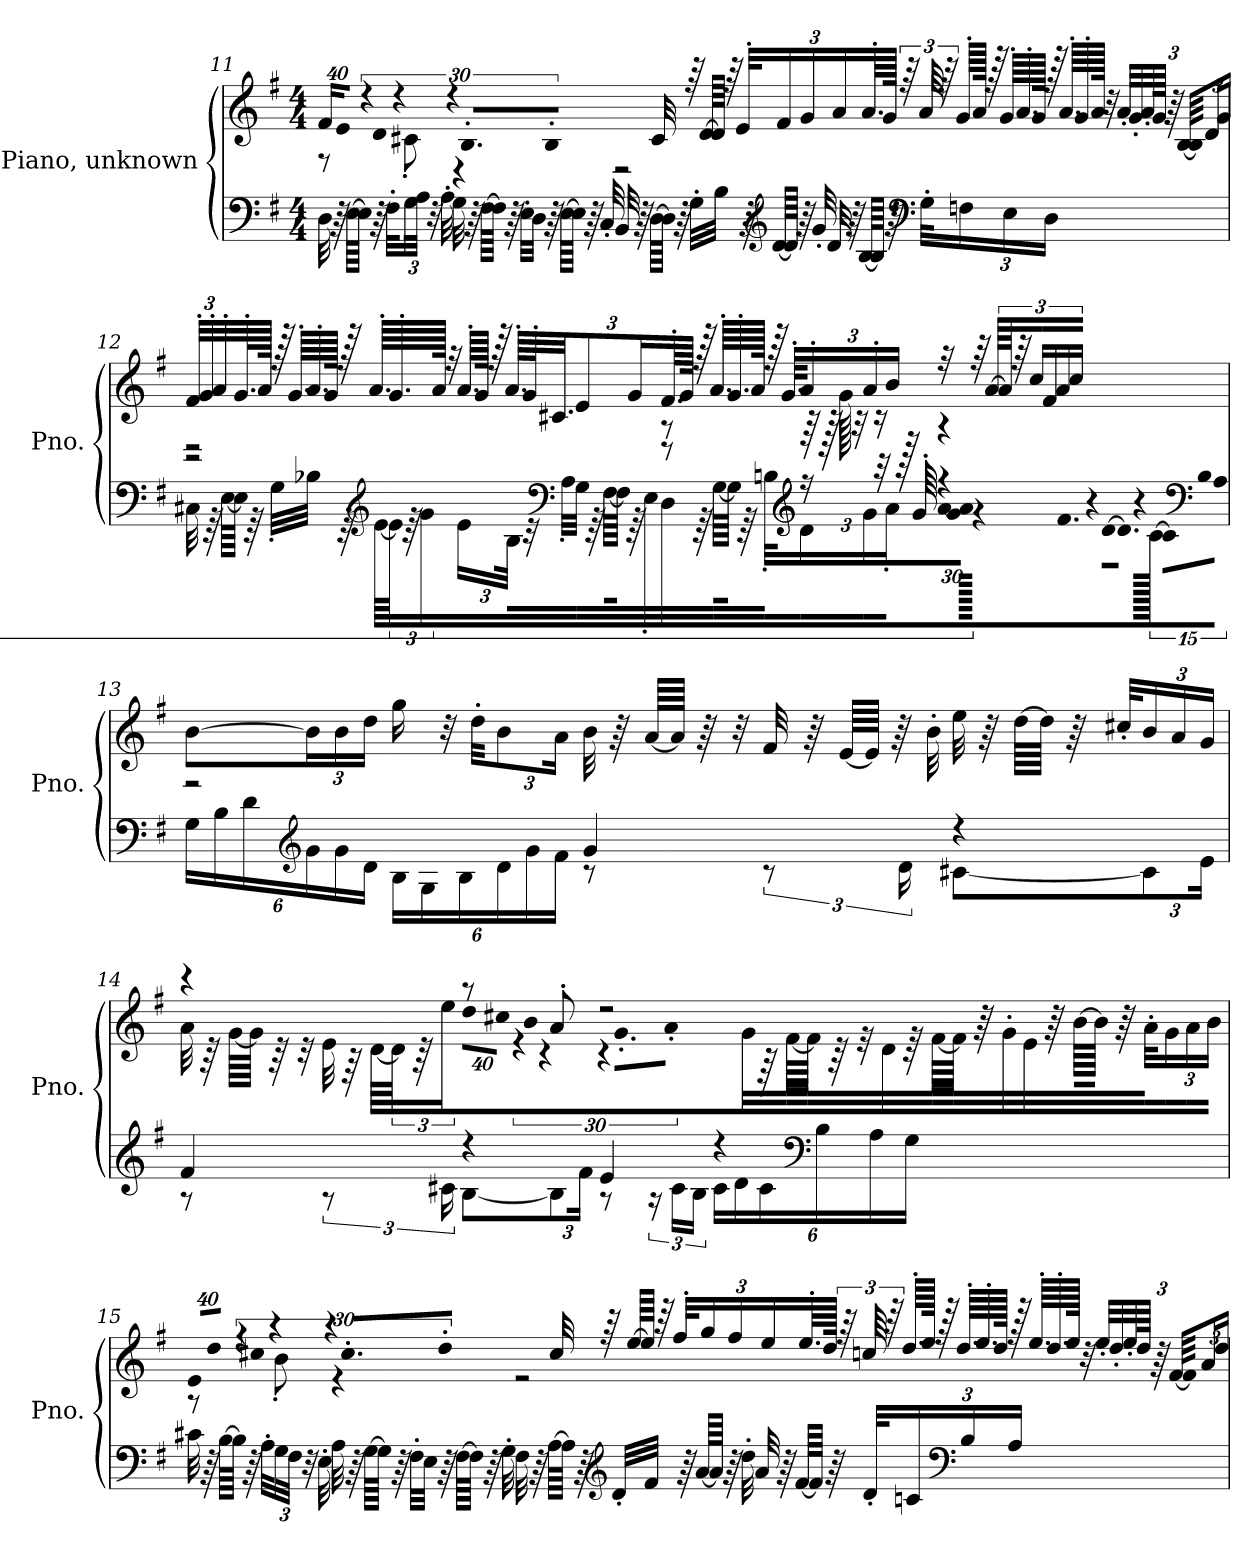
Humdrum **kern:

**kern	**kern
*part1	*part1
*staff2	*staff1
*I"Piano, unknown	*
*I'Pno.	*
!!LO:LB:g=z
*clefF4	*clefG2
*k[f#]	*k[f#]
*M4/4	*M4/4
=11	=11
!	!LO:N:vis=32
*	*^
32D\	640%23f#/LLL	8r
64r	.	.
!	!LO:N:vis=32	!
.	640%23e/JJJ	.
[64E\LLLL	.	.
64E\JJJJ]	.	.
!	!LO:N:vis=64	!
.	960%17r	.
64r	.	.
!	!LO:N:vis=64	!
.	960%17d/	.
32F#'\KLL	.	.
!	!LO:N:vis=32	!
.	640%23r	.
*Xbrackettup	*	*
24G\	.	8c#X'\
!	!LO:N:vis=64	!
.	960%17r	.
!	!LO:N:vis=32.	!
.	1920%103B'/LLL	.
48A\JJk	.	.
32r	.	.
!	!LO:N:vis=32	!
.	640%23B'/JJJ	.
32A'\	.	.
32G\	.	4r
.	32c#/	.
64r	.	.
.	64r	.
[64F#\LLLL	.	.
.	[64d/LLLL	.
64F#\JJJJ]	.	.
.	64d/JJJJ]	.
64r	.	.
.	64r	.
32E'\LLL	.	.
.	32e'/KLL	.
32D\JJJ	.	.
*	*Xbrackettup	*
.	24f#/	.
64r	.	.
.	24g/	.
[64E\LLLL	.	.
64E\JJJJ]	.	.
64r	.	.
.	24a/	.
32C'/	.	.
32BB/	.	2r
.	64.a'/LL	.
.	128g/JJJJk	.
64r	.	.
*	*brackettup	*
.	96r	.
.	96a/	.
[64D\LLLL	.	.
.	96r	.
64D\JJJJ]	.	.
.	64.g'/LLLL	.
64r	.	.
.	128a/JJJJk	.
32G'\LLL	.	.
.	128r	.
.	64.g'/LLLL	.
32B\JJJ	.	.
.	64.a'/	.
.	128g/JJJJk	.
64r	.	.
.	128r	.
.	64.a'/LLLL	.
*clefG2	*	*
[64d/LLLL	.	.
64d/JJJJ]	.	.
.	64.g'/	.
64r	.	.
.	128a/JJJJk	.
32g'/	.	.
.	32r	.
32d/	.	.
*	*Xbrackettup	*
.	48a'/LLL	.
.	48g'/	.
64r	.	.
.	48a'/	.
[64B/LLLL	.	.
64B/JJJJ]	.	.
*	*brackettup	*
.	96g/JJJk	.
.	96r	.
64r	.	.
.	[96B/KLLL	.
*clefF4	*	*
32G'\KLL	.	.
.	32B/JJ]	.
24Fn\	.	.
*	*Xbrackettup	*
.	12d/	.
24E\	.	.
24D\JJ	.	.
.	24g/Jk	.
1920ryy	.	1920ryy
!!LO:LB:g=z	!!
=12	=12	=12
*^	*	*
2r	32C#X\	48f#'/LLL	2r
.	.	48g'/	.
.	64r	.	.
.	.	48a'/	.
.	[64E\LLLL	.	.
.	64E\JJJJ]	64.g'/L	.
.	64r	.	.
.	.	128a/JJJJk	.
.	32G'\LLL	128r	.
.	.	64.g'/LLLL	.
.	32B-X\JJJ	64.a'/	.
.	.	128g/JJJJk	.
.	64r	128r	.
.	.	64.a'/LLLL	.
*clefG2	*	*	*
.	[64e\LLLL	.	.
*	*brackettup	*	*
.	96e\JJJJ]	64.g'/	.
.	96r	.	.
.	24g\	.	.
.	.	128a/JJJJk	.
.	.	32r	.
*	*Xbrackettup	*	*
.	24e\LL	64.a'/LLLL	.
.	.	128g/JJJJk	.
.	.	128r	.
.	.	64.a'/LLLL	.
.	48B-\JJk	.	.
.	32r	64g'/J	.
.	.	32.c#X/JJ	.
*clefF4	*	*	*
.	32A'\LLL	.	.
.	32G\JJJ	12e/	.
.	64r	.	.
.	[64F#\LLLL	.	.
.	64F#\JJJJ]	.	.
.	64r	.	.
.	.	24g/L	.
.	32E'\	.	.
8r	32D\	64.f#'/LL	8r
.	.	128g/JJJJk	.
.	64r	128r	.
.	.	64.a'/LLLL	.
.	[64G\LLLL	.	.
.	64G\JJJJ]	64.g'/	.
.	64r	.	.
.	.	128a/JJJJk	.
.	32Bn'\KLL	128r	.
.	.	64.g'/KKLL	.
*clefG2	*	*	*
16r	24d\	24a'/	64r
.	.	.	128r
.	.	.	128g\
.	.	.	32r
.	24g\	24a'/	.
32r	.	.	16r
.	24a'\	24b/JJ	.
128r	.	.	.
64.g'/	.	.	.
*	*brackettup	*	*
!	!LO:N:vis=64	!	!
4r	[960%17a\LL	32r	4r
!	!LO:N:vis=64	!	!
.	960%17g\ 960%17a\]JJJJ	.	.
.	.	64r	.
.	1920ryy	.	.
!	!LO:N:vis=128	!	!
.	1920%17r	.	.
!	!LO:N:vis=64.	!	!
.	640%17f#\	.	.
.	.	[64a/LLLL	.
*	*	*brackettup	*
.	.	96a/JJJJ]	.
!	!LO:N:vis=128	!	!
.	1920%17r	.	.
.	.	96r	.
!	!LO:N:vis=256	!	!
.	[1920%17d\KLLLL	.	.
.	.	24cc/LL	.
!	!LO:N:vis=64.	!	!
.	640%17d\JJJJ]	.	.
.	1920ryy	.	.
!	!LO:N:vis=128	!	!
.	1920%17r	.	.
*	*	*Xbrackettup	*
.	[960c\	24f#/	.
.	320%13c\LL]	.	.
*clefF4	*	*	*
.	24B\	24a/	.
.	24A\JJ	24cc/JJ	.
*	*	*v	*v
!!LO:PB:g=z
=13	=13	=13
*	*Xbrackettup	*
2r	24G\LL	[8b\L
.	24B\	.
.	24d\	.
*clefG2	*	*
.	24g\	24b\L]
.	24g\	24b\
.	24d\JJ	24dd\JJ
.	24B\LL	16gg\
.	24G\	.
.	.	32r
.	24B\	.
.	.	32dd'\KKL
.	24d\	12b\
.	24g\	.
.	24f#\JJ	24a\Jk
4g/	8r	32b\
.	.	64r
.	.	[64a/LLLL
.	.	64a/JJJJ]
.	.	64r
.	.	32r
*	*brackettup	*
.	12r	32f#/
.	.	64r
.	.	[64e/LLLL
.	.	64e/JJJJ]
.	.	64r
.	24d\	.
.	.	32b'\
4r	[8c#X\L	32ee\
.	.	64r
.	.	[64dd\LLLL
.	.	64dd\JJJJ]
.	.	64r
.	.	32cc#X'/KLL
*	*Xbrackettup	*
.	12c#\]	24b/
.	.	24a/
.	24e\Jk	24g/JJ
!!LO:LB:g=z
=14	=14	=14
*	*	*^
4f#/	8r	4r	32a\
.	.	.	64r
.	.	.	[64g\LLLL
.	.	.	64g\JJJJ]
.	.	.	64r
.	.	.	32r
*	*brackettup	*	*
.	12r	.	32e\
.	.	.	64r
.	.	.	[64d\LLLL
*	*	*	*brackettup
.	.	.	96d\JJJJ]
.	.	.	96r
.	24c#X\	.	24ee\
!	!	!	!LO:N:vis=32
4r	[8B\L	8r	640%23dd\LLL
!	!	!	!LO:N:vis=32
.	.	.	640%23cc#X\JJJ
!	!	!	!LO:N:vis=64
.	.	.	960%17r
!	!	!	!LO:N:vis=64
.	.	.	960%17b\
!	!	!	!LO:N:vis=32
.	.	.	640%23r
*	*Xbrackettup	*	*
.	12B\]	8a'/	.
!	!	!	!LO:N:vis=64
.	.	.	960%17r
!	!	!	!LO:N:vis=32.
.	.	.	1920%103g'\LLL
.	24f#\Jk	.	.
!	!	!	!LO:N:vis=32
.	.	.	640%23a'\JJJ
4e/	8r	2r	.
.	.	.	32g\
.	.	.	64r
.	.	.	[64f#\LLLL
.	.	.	64f#\JJJJ]
.	.	.	64r
.	.	.	32r
*	*brackettup	*	*
.	24r	.	.
.	.	.	32d\
.	.	.	64r
.	24c#\LL	.	.
.	.	.	[64f#\LLLL
.	.	.	64f#\JJJJ]
.	.	.	64r
.	24B\JJ	.	.
.	.	.	32g'\
*	*Xbrackettup	*	*
4r	24c#\LL	.	.
.	.	.	32e\
.	.	.	64r
.	24d\	.	.
.	.	.	[64b\LLLL
.	.	.	64b\JJJJ]
.	.	.	64r
.	24c#\	.	.
.	.	.	32a'\KLL
*clefF4	*	*	*
.	24B\	.	.
*	*	*	*Xbrackettup
.	.	.	24g\
.	24A\	.	.
.	.	.	24a\
.	24G\JJ	.	.
.	.	.	24b\JJ
1920ryy	1920ryy	1920ryy	.
*v	*v	*	*
!!LO:LB:g=z	!!
=15	=15	=15
*	*brackettup	*
*^	*	*
!	!	!LO:N:vis=32	!
*v	*v	*	*
32c#X\	640%23e/LLL	8r
64r	.	.
!	!LO:N:vis=32	!
.	640%23dd/JJJ	.
[64B\LLLL	.	.
64B\JJJJ]	.	.
!	!LO:N:vis=64	!
.	960%17r	.
64r	.	.
!	!LO:N:vis=64	!
.	960%17cc#X/	.
32A'\KLL	.	.
!	!LO:N:vis=32	!
.	640%23r	.
24G\	.	8b'\
!	!LO:N:vis=64	!
.	960%17r	.
!	!LO:N:vis=32.	!
.	1920%103cc#'/LLL	.
48F#\JJk	.	.
32r	.	.
!	!LO:N:vis=32	!
.	640%23dd'/JJJ	.
32E'\	.	.
32A\	.	4r
.	32cc#/	.
64r	.	.
.	64r	.
[64G\LLLL	.	.
.	[64ee/LLLL	.
64G\JJJJ]	.	.
.	64ee/JJJJ]	.
64r	.	.
.	64r	.
32F#'\LLL	.	.
.	32ff#'/KLL	.
32E\JJJ	.	.
*	*Xbrackettup	*
.	24gg/	.
64r	.	.
.	24ff#/	.
[64F#\LLLL	.	.
64F#\JJJJ]	.	.
64r	.	.
.	24ee/	.
32G'\	.	.
32F#\	.	2r
.	64.ee'/LL	.
.	128dd/JJJJk	.
64r	.	.
*	*brackettup	*
.	96r	.
.	96ccn/	.
[64A\LLLL	.	.
.	96r	.
64A\JJJJ]	.	.
.	64.dd'/LLLL	.
64r	.	.
.	128ee/JJJJk	.
*clefG2	*	*
32d'/LLL	.	.
.	128r	.
.	64.dd'/LLLL	.
32f#/JJJ	.	.
.	64.ee'/	.
.	128dd/JJJJk	.
64r	.	.
.	128r	.
.	64.ee'/LLLL	.
[64a/LLLL	.	.
64a/JJJJ]	.	.
.	64.dd'/	.
64r	.	.
.	128ee/JJJJk	.
32dd'\	.	.
.	32r	.
32a/	.	.
*	*Xbrackettup	*
.	48ee'/LLL	.
.	48dd'/	.
64r	.	.
.	48ee'/	.
[64f#/LLLL	.	.
64f#/JJJJ]	.	.
*	*brackettup	*
.	96dd/JJJk	.
.	96r	.
64r	.	.
.	[96f#/KLLL	.
32d'/KLL	.	.
.	32f#/JJ]	.
24cn/	.	.
*	*Xbrackettup	*
.	12a/	.
*clefF4	*	*
24B/	.	.
24A/JJ	.	.
.	24dd/Jk	.
1920ryy	.	1920ryy
*	*v	*v
=	=
*-	*-
